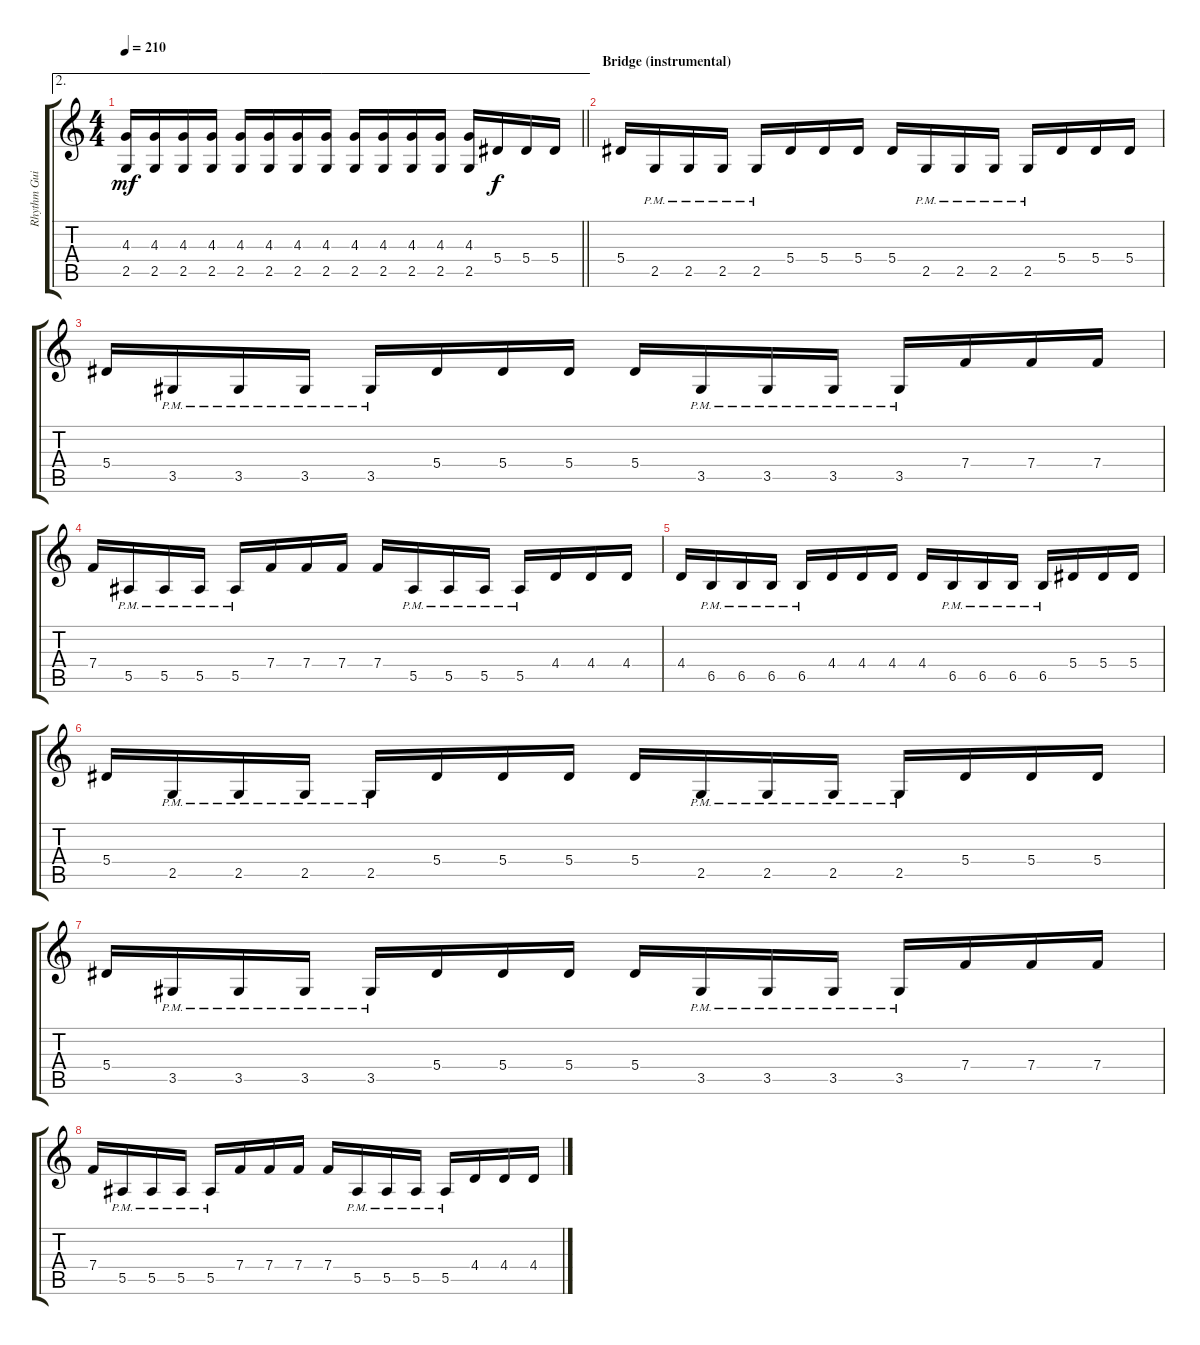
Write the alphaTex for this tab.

\track ("Rhythm Guitar I" "Rhythm Gui") {instrument distortionguitar}
\staff {score tabs}
\tuning (C4 G3 Eb3 Bb2 F2 C2) {hide}
\ae 2
\ts (4 4)
\tempo 210
\clef g2
\barLineRight lightlight
\ks c
(4.3 2.5).16{dy mf} (4.3 2.5).16 (4.3 2.5).16 (4.3 2.5).16 (4.3 2.5).16 (4.3 2.5).16 (4.3 2.5).16 (4.3 2.5).16 (4.3 2.5).16 (4.3 2.5).16 (4.3 2.5).16 (4.3 2.5).16 (4.3 2.5).16 5.4.16{dy f volume 11} 5.4.16 5.4.16 |
\section ("" "Bridge (instrumental)")
5.4.16 2.5{pm}.16 2.5{pm}.16 2.5{pm}.16 2.5{pm}.16 5.4.16 5.4.16 5.4.16 5.4.16 2.5{pm}.16 2.5{pm}.16 2.5{pm}.16 2.5{pm}.16 5.4.16 5.4.16 5.4.16 |
5.4.16 3.5{pm}.16 3.5{pm}.16 3.5{pm}.16 3.5{pm}.16 5.4.16 5.4.16 5.4.16 5.4.16 3.5{pm}.16 3.5{pm}.16 3.5{pm}.16 3.5{pm}.16 7.4.16 7.4.16 7.4.16 |
7.4.16 5.5{pm}.16 5.5{pm}.16 5.5{pm}.16 5.5{pm}.16 7.4.16 7.4.16 7.4.16 7.4.16 5.5{pm}.16 5.5{pm}.16 5.5{pm}.16 5.5{pm}.16 4.4.16 4.4.16 4.4.16 |
4.4.16 6.5{pm}.16 6.5{pm}.16 6.5{pm}.16 6.5{pm}.16 4.4.16 4.4.16 4.4.16 4.4.16 6.5{pm}.16 6.5{pm}.16 6.5{pm}.16 6.5{pm}.16 5.4.16 5.4.16 5.4.16 |
5.4.16 2.5{pm}.16 2.5{pm}.16 2.5{pm}.16 2.5{pm}.16 5.4.16 5.4.16 5.4.16 5.4.16 2.5{pm}.16 2.5{pm}.16 2.5{pm}.16 2.5{pm}.16 5.4.16 5.4.16 5.4.16 |
5.4.16 3.5{pm}.16 3.5{pm}.16 3.5{pm}.16 3.5{pm}.16 5.4.16 5.4.16 5.4.16 5.4.16 3.5{pm}.16 3.5{pm}.16 3.5{pm}.16 3.5{pm}.16 7.4.16 7.4.16 7.4.16 |
7.4.16 5.5{pm}.16 5.5{pm}.16 5.5{pm}.16 5.5{pm}.16 7.4.16 7.4.16 7.4.16 7.4.16 5.5{pm}.16 5.5{pm}.16 5.5{pm}.16 5.5{pm}.16 4.4.16 4.4.16 4.4.16
